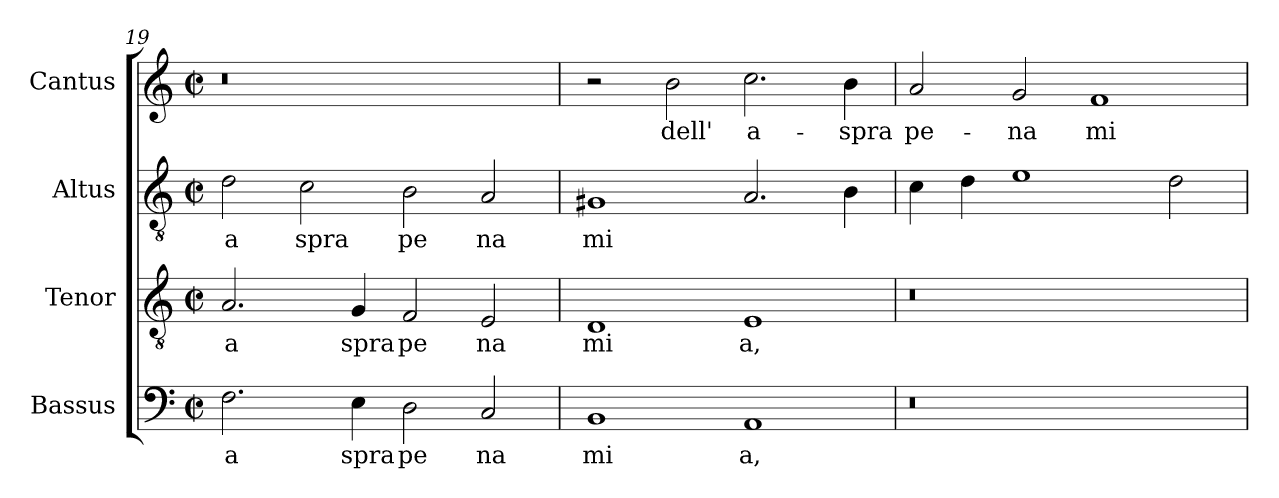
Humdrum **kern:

**kern	**text	**kern	**text	**kern	**text	**kern	**text
*part4	*part4	*part3	*part3	*part2	*part2	*part1	*part1
*staff4	*staff4	*staff3	*staff3	*staff2	*staff2	*staff1	*staff1
*I"Bassus	*	*I"Tenor	*	*I"Altus	*	*I"Cantus	*
*clefF4	*	*clefGv2	*	*clefGv2	*	*clefG2	*
*M2/2	*	*M2/2	*	*M2/2	*	*M2/2	*
*met(c|)	*	*met(c|)	*	*met(c|)	*	*met(c|)	*
=19	=19	=19	=19	=19	=19	=19	=19
!	!LO:LY:b:cj	!	!LO:LY:b:cj	!	!LO:LY:b:cj	!	!
2.F\	a	2.A/	a	2d\	a	0r	.
!	!	!	!	!	!LO:LY:b:cj	!	!
.	.	.	.	2c\	spra	.	.
!	!LO:LY:b:cj	!	!LO:LY:b:cj	!	!	!	!
4E\	spra	4G/	spra	.	.	.	.
!	!LO:LY:b:cj	!	!LO:LY:b:cj	!	!LO:LY:b:cj	!	!
2D\	pe	2F/	pe	2B\	pe	.	.
!	!LO:LY:b:cj	!	!LO:LY:b:cj	!	!LO:LY:b:cj	!	!
2C/	na	2E/	na	2A/	na	.	.
=20	=20	=20	=20	=20	=20	=20	=20
!	!LO:LY:b:cj	!	!LO:LY:b:cj	!	!LO:LY:b:cj	!	!
1BB	mi	1D	mi	1G#	mi	2r	.
!	!	!	!	!	!	!	!LO:LY:b:cj
.	.	.	.	.	.	2b\	dell'
!	!LO:LY:b:cj	!	!LO:LY:b:cj	!	!	!	!LO:LY:b:cj
1AA	a,	1E	a,	2.A/	.	2.cc\	a-
!	!	!	!	!	!	!	!LO:LY:b:cj
.	.	.	.	4B\	.	4b\	-spra
=21	=21	=21	=21	=21	=21	=21	=21
!	!	!	!	!	!	!	!LO:LY:b:cj
0r	.	0r	.	4c\	.	2a/	pe-
.	.	.	.	4d\	.	.	.
!	!	!	!	!	!	!	!LO:LY:b:cj
.	.	.	.	1e	.	2g/	-na
!	!	!	!	!	!	!	!LO:LY:b:cj
.	.	.	.	.	.	1f	mi-
.	.	.	.	2d\	.	.	.
=	=	=	=	=	=	=	=
*-	*-	*-	*-	*-	*-	*-	*-
